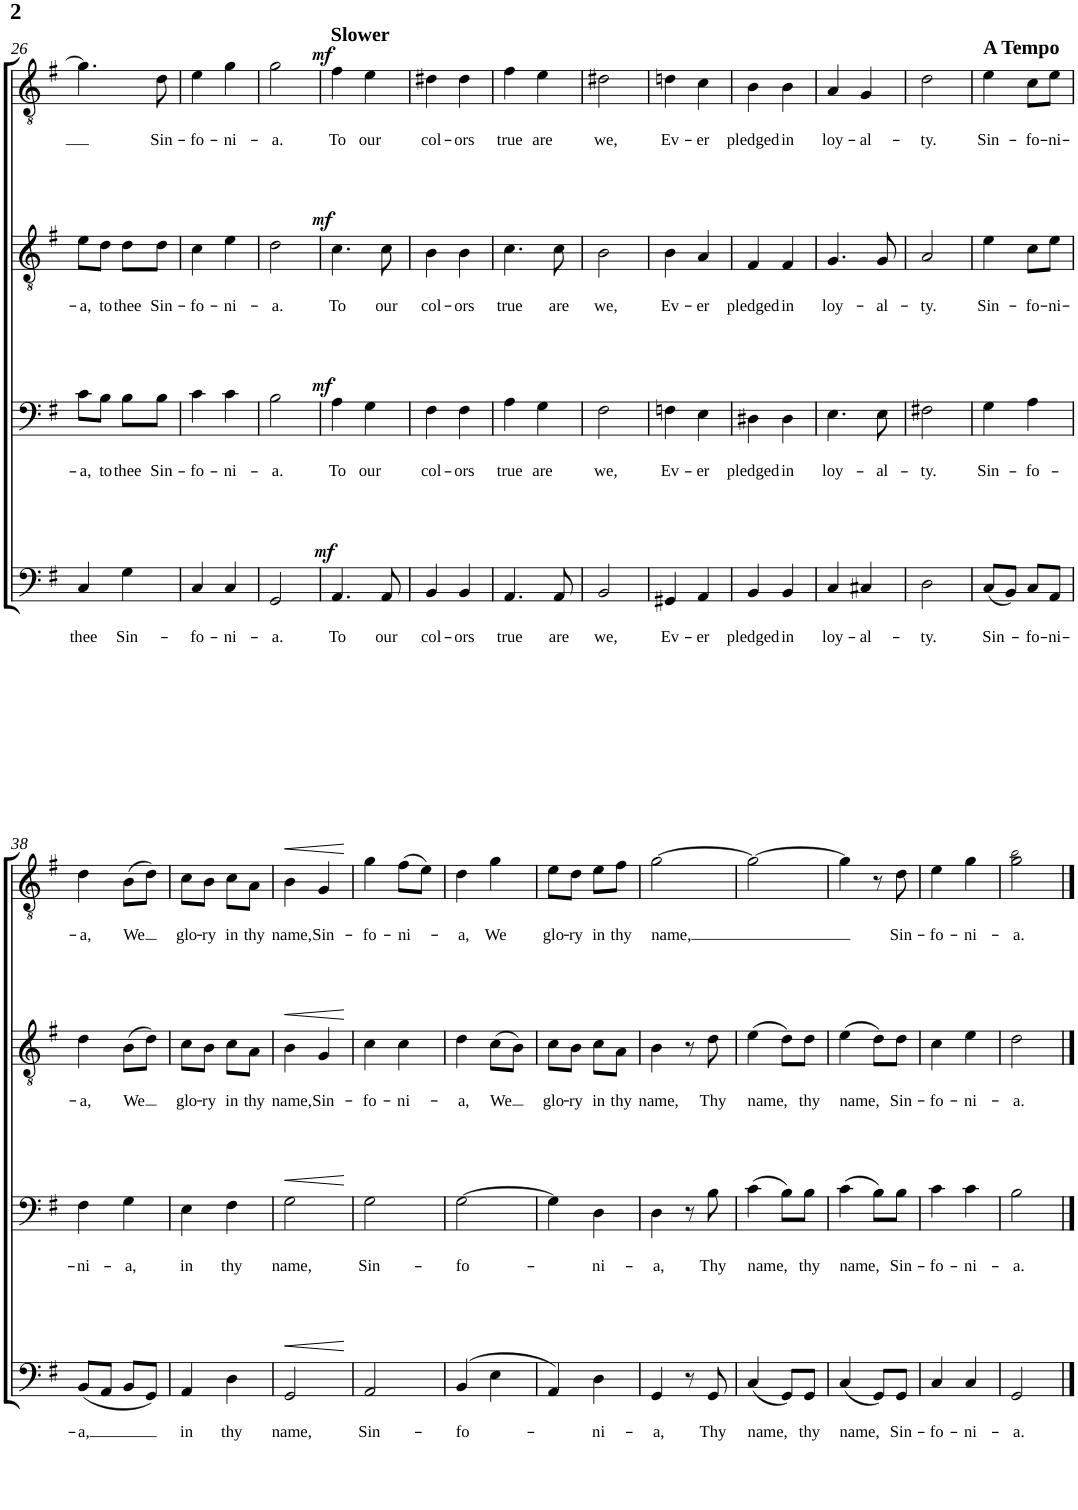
**kern	**text	**dynam	**kern	**text	**dynam	**kern	**text	**dynam	**kern	**text	**dynam
*part4	*part4	*part4	*part3	*part3	*part3	*part2	*part2	*part2	*part1	*part1	*part1
*staff4	*staff4	*staff4	*staff3	*staff3	*staff3	*staff2	*staff2	*staff2	*staff1	*staff1	*staff1
*I"Piano	*	*	*I"Piano	*	*	*I"Piano	*	*	*I"Piano	*	*
*I'Pno	*	*	*I'Pno	*	*	*I'Pno	*	*	*I'Pno	*	*
!!LO:PB:g=z
*clefF4	*	*	*clefF4	*	*	*clefGv2	*	*	*clefGv2	*	*
*k[f#]	*	*	*k[f#]	*	*	*k[f#]	*	*	*k[f#]	*	*
*	*	*	*	*	*	*M2/4	*	*	*M2/4	*	*
=26	=26	=26	=26	=26	=26	=26	=26	=26	=26	=26	=26
!	!LO:LY:b	!	!	!LO:LY:b	!	!	!LO:LY:b	!	!	!	!
4C/	thee	.	8c\L	-a,	.	8e\L	-a,	.	4.g\]	.	.
!	!	!	!	!LO:LY:b	!	!	!LO:LY:b	!	!	!	!
.	.	.	8B\J	to	.	8d\J	to	.	.	.	.
!	!LO:LY:b	!	!	!LO:LY:b	!	!	!LO:LY:b	!	!	!	!
4G\	Sin-	.	8B\L	thee	.	8d\L	thee	.	.	.	.
!	!	!	!	!LO:LY:b	!	!	!LO:LY:b	!	!	!LO:LY:b	!
.	.	.	8B\J	Sin-	.	8d\J	Sin-	.	8d\	Sin-	.
=27	=27	=27	=27	=27	=27	=27	=27	=27	=27	=27	=27
!	!LO:LY:b	!	!	!LO:LY:b	!	!	!LO:LY:b	!	!	!LO:LY:b	!
4C/	-fo-	.	4c\	-fo-	.	4c\	-fo-	.	4e\	-fo-	.
!	!LO:LY:b	!	!	!LO:LY:b	!	!	!LO:LY:b	!	!	!LO:LY:b	!
4C/	-ni-	.	4c\	-ni-	.	4e\	-ni-	.	4g\	-ni-	.
=28	=28	=28	=28	=28	=28	=28	=28	=28	=28	=28	=28
!	!LO:LY:b	!	!	!LO:LY:b	!	!	!LO:LY:b	!	!	!LO:LY:b	!
2GG/	-a.	.	2B\	-a.	.	2d\	-a.	.	2g\	-a.	.
=29	=29	=29	=29	=29	=29	=29	=29	=29	=29	=29	=29
!	!	!	!	!	!	!	!	!	!LO:TX:a:B:t=Slower	!	!
!	!LO:LY:b	!LO:DY:a	!	!LO:LY:b	!LO:DY:a	!	!LO:LY:b	!LO:DY:a	!	!LO:LY:b	!LO:DY:a
4.AA/	To	mf	4A\	To	mf	4.c\	To	mf	4f#\	To	mf
!	!	!	!	!LO:LY:b	!	!	!	!	!	!LO:LY:b	!
.	.	.	4G\	our	.	.	.	.	4e\	our	.
!	!LO:LY:b	!	!	!	!	!	!LO:LY:b	!	!	!	!
8AA/	our	.	.	.	.	8c\	our	.	.	.	.
=30	=30	=30	=30	=30	=30	=30	=30	=30	=30	=30	=30
!	!LO:LY:b	!	!	!LO:LY:b	!	!	!LO:LY:b	!	!	!LO:LY:b	!
4BB/	col-	.	4F#\	col-	.	4B\	col-	.	4d#X\	col-	.
!	!LO:LY:b	!	!	!LO:LY:b	!	!	!LO:LY:b	!	!	!LO:LY:b	!
4BB/	-ors	.	4F#\	-ors	.	4B\	-ors	.	4d#\	-ors	.
=31	=31	=31	=31	=31	=31	=31	=31	=31	=31	=31	=31
!	!LO:LY:b	!	!	!LO:LY:b	!	!	!LO:LY:b	!	!	!LO:LY:b	!
4.AA/	true	.	4A\	true	.	4.c\	true	.	4f#\	true	.
!	!	!	!	!LO:LY:b	!	!	!	!	!	!LO:LY:b	!
.	.	.	4G\	are	.	.	.	.	4e\	are	.
!	!LO:LY:b	!	!	!	!	!	!LO:LY:b	!	!	!	!
8AA/	are	.	.	.	.	8c\	are	.	.	.	.
=32	=32	=32	=32	=32	=32	=32	=32	=32	=32	=32	=32
!	!LO:LY:b	!	!	!LO:LY:b	!	!	!LO:LY:b	!	!	!LO:LY:b	!
2BB/	we,	.	2F#\	we,	.	2B\	we,	.	2d#X\	we,	.
=33	=33	=33	=33	=33	=33	=33	=33	=33	=33	=33	=33
!	!LO:LY:b	!	!	!LO:LY:b	!	!	!LO:LY:b	!	!	!LO:LY:b	!
4GG#X/	Ev-	.	4Fn\	Ev-	.	4B\	Ev-	.	4dn\	Ev-	.
!	!LO:LY:b	!	!	!LO:LY:b	!	!	!LO:LY:b	!	!	!LO:LY:b	!
4AA/	-er	.	4E\	-er	.	4A/	-er	.	4c\	-er	.
=34	=34	=34	=34	=34	=34	=34	=34	=34	=34	=34	=34
!	!LO:LY:b	!	!	!LO:LY:b	!	!	!LO:LY:b	!	!	!LO:LY:b	!
4BB/	pledged	.	4D#X\	pledged	.	4F#/	pledged	.	4B\	pledged	.
!	!LO:LY:b	!	!	!LO:LY:b	!	!	!LO:LY:b	!	!	!LO:LY:b	!
4BB/	in	.	4D#\	in	.	4F#/	in	.	4B\	in	.
=35	=35	=35	=35	=35	=35	=35	=35	=35	=35	=35	=35
!	!LO:LY:b	!	!	!LO:LY:b	!	!	!LO:LY:b	!	!	!LO:LY:b	!
4C/	loy-	.	4.E\	loy-	.	4.G/	loy-	.	4A/	loy-	.
!	!LO:LY:b	!	!	!	!	!	!	!	!	!LO:LY:b	!
4C#X/	-al-	.	.	.	.	.	.	.	4G/	-al-	.
!	!	!	!	!LO:LY:b	!	!	!LO:LY:b	!	!	!	!
.	.	.	8E\	-al-	.	8G/	-al-	.	.	.	.
=36	=36	=36	=36	=36	=36	=36	=36	=36	=36	=36	=36
!	!LO:LY:b	!	!	!LO:LY:b	!	!	!LO:LY:b	!	!	!LO:LY:b	!
2D\	-ty.	.	2F#X\	-ty.	.	2A/	-ty.	.	2d\	-ty.	.
=37	=37	=37	=37	=37	=37	=37	=37	=37	=37	=37	=37
!	!	!	!	!	!	!	!	!	!LO:TX:a:B:t=A Tempo	!	!
!	!LO:LY:b	!	!	!LO:LY:b	!	!	!LO:LY:b	!	!	!LO:LY:b	!
(8C/L	Sin-	.	4G\	Sin-	.	4e\	Sin-	.	4e\	Sin-	.
8BB/J)	.	.	.	.	.	.	.	.	.	.	.
!	!LO:LY:b	!	!	!LO:LY:b	!	!	!LO:LY:b	!	!	!LO:LY:b	!
8C/L	-fo-	.	4A\	-fo-	.	8c\L	-fo-	.	8c\L	-fo-	.
!	!LO:LY:b	!	!	!	!	!	!LO:LY:b	!	!	!LO:LY:b	!
8AA/J	-ni-	.	.	.	.	8e\J	-ni-	.	8e\J	-ni-	.
!!LO:LB:g=z
=38	=38	=38	=38	=38	=38	=38	=38	=38	=38	=38	=38
!	!LO:LY:b	!	!	!LO:LY:b	!	!	!LO:LY:b	!	!	!LO:LY:b	!
(8BB/L	-a,	.	4F#\	-ni-	.	4d\	-a,	.	4d\	-a,	.
8AA/J	.	.	.	.	.	.	.	.	.	.	.
!	!	!	!	!LO:LY:b	!	!	!LO:LY:b	!	!	!LO:LY:b	!
8BB/L	.	.	4G\	-a,	.	(8B\L	We	.	(8B\L	We	.
8GG/J)	.	.	.	.	.	8d\J)	.	.	8d\J)	.	.
=39	=39	=39	=39	=39	=39	=39	=39	=39	=39	=39	=39
!	!LO:LY:b	!	!	!LO:LY:b	!	!	!LO:LY:b	!	!	!LO:LY:b	!
4AA/	in	.	4E\	in	.	8c\L	glo-	.	8c\L	glo-	.
!	!	!	!	!	!	!	!LO:LY:b	!	!	!LO:LY:b	!
.	.	.	.	.	.	8B\J	-ry	.	8B\J	-ry	.
!	!LO:LY:b	!	!	!LO:LY:b	!	!	!LO:LY:b	!	!	!LO:LY:b	!
4D\	thy	.	4F#\	thy	.	8c\L	in	.	8c\L	in	.
!	!	!	!	!	!	!	!LO:LY:b	!	!	!LO:LY:b	!
.	.	.	.	.	.	8A\J	thy	.	8A\J	thy	.
=40	=40	=40	=40	=40	=40	=40	=40	=40	=40	=40	=40
!	!LO:LY:b	!LO:HP:b	!	!LO:LY:b	!LO:HP:b	!	!LO:LY:b	!LO:HP:b	!	!LO:LY:b	!LO:HP:b
2GG/	name,	<	2G\	name,	<	4B\	name,	<	4B\	name,	<
!	!	!	!	!	!	!	!LO:LY:b	!	!	!LO:LY:b	!
.	.	.	.	.	.	4G/	Sin-	.	4G/	Sin-	.
.	.	[	.	.	[	.	.	[	.	.	[
=41	=41	=41	=41	=41	=41	=41	=41	=41	=41	=41	=41
!	!LO:LY:b	!	!	!LO:LY:b	!	!	!LO:LY:b	!	!	!LO:LY:b	!
2AA/	Sin-	.	2G\	Sin-	.	4c\	-fo-	.	4g\	-fo-	.
!	!	!	!	!	!	!	!LO:LY:b	!	!	!LO:LY:b	!
.	.	.	.	.	.	4c\	-ni-	.	(8f#\L	-ni-	.
.	.	.	.	.	.	.	.	.	8e\J)	.	.
=42	=42	=42	=42	=42	=42	=42	=42	=42	=42	=42	=42
!	!LO:LY:b	!	!	!LO:LY:b	!	!	!LO:LY:b	!	!	!LO:LY:b	!
(4BB/	fo-	.	[2G\	-fo-	.	4d\	a,	.	4d\	-a,	.
!	!	!	!	!	!	!	!LO:LY:b	!	!	!LO:LY:b	!
4E\	.	.	.	.	.	(8c\L	We	.	4g\	We	.
.	.	.	.	.	.	8B\J)	.	.	.	.	.
=43	=43	=43	=43	=43	=43	=43	=43	=43	=43	=43	=43
!	!	!	!	!	!	!	!LO:LY:b	!	!	!LO:LY:b	!
4AA/)	.	.	4G\]	.	.	8c\L	glo-	.	8e\L	glo-	.
!	!	!	!	!	!	!	!LO:LY:b	!	!	!LO:LY:b	!
.	.	.	.	.	.	8B\J	-ry	.	8d\J	-ry	.
!	!LO:LY:b	!	!	!LO:LY:b	!	!	!LO:LY:b	!	!	!LO:LY:b	!
4D\	-ni-	.	4D\	ni-	.	8c\L	in	.	8e\L	in	.
!	!	!	!	!	!	!	!LO:LY:b	!	!	!LO:LY:b	!
.	.	.	.	.	.	8A\J	thy	.	8f#\J	thy	.
=44	=44	=44	=44	=44	=44	=44	=44	=44	=44	=44	=44
!	!LO:LY:b	!	!	!LO:LY:b	!	!	!LO:LY:b	!	!	!LO:LY:b	!
4GG/	-a,	.	4D\	-a,	.	4B\	name,	.	[2g\	name,	.
8r	.	.	8r	.	.	8r	.	.	.	.	.
!	!LO:LY:b	!	!	!LO:LY:b	!	!	!LO:LY:b	!	!	!	!
8GG/	Thy	.	8B\	Thy	.	8d\	Thy	.	.	.	.
=45	=45	=45	=45	=45	=45	=45	=45	=45	=45	=45	=45
!	!LO:LY:b	!	!	!LO:LY:b	!	!	!LO:LY:b	!	!	!	!
(4C/	name,	.	(4c\	-name,	.	(4e\	name,	.	2g\_	.	.
8GG/L)	.	.	8B\L)	.	.	8d\L)	.	.	.	.	.
!	!LO:LY:b	!	!	!LO:LY:b	!	!	!LO:LY:b	!	!	!	!
8GG/J	thy	.	8B\J	thy	.	8d\J	thy	.	.	.	.
=46	=46	=46	=46	=46	=46	=46	=46	=46	=46	=46	=46
!	!LO:LY:b	!	!	!LO:LY:b	!	!	!LO:LY:b	!	!	!	!
(4C/	name,	.	(4c\	name,	.	(4e\	-name,	.	4g\]	.	.
8GG/L)	.	.	8B\L)	.	.	8d\L)	.	.	8r	.	.
!	!LO:LY:b	!	!	!LO:LY:b	!	!	!LO:LY:b	!	!	!LO:LY:b	!
8GG/J	Sin-	.	8B\J	Sin-	.	8d\J	Sin-	.	8d\	Sin-	.
=47	=47	=47	=47	=47	=47	=47	=47	=47	=47	=47	=47
!	!LO:LY:b	!	!	!LO:LY:b	!	!	!LO:LY:b	!	!	!LO:LY:b	!
4C/	-fo-	.	4c\	-fo-	.	4c\	-fo-	.	4e\	-fo-	.
!	!LO:LY:b	!	!	!LO:LY:b	!	!	!LO:LY:b	!	!	!LO:LY:b	!
4C/	-ni-	.	4c\	-ni-	.	4e\	-ni-	.	4g\	-ni-	.
=48	=48	=48	=48	=48	=48	=48	=48	=48	=48	=48	=48
!	!LO:LY:b	!	!	!LO:LY:b	!	!	!LO:LY:b	!	!	!LO:LY:b	!
2GG/	-a.	.	2B\	-a.	.	2d\	-a.	.	2g\ 2b!\	-a.	.
==	==	==	==	==	==	==	==	==	==	==	==
*-	*-	*-	*-	*-	*-	*-	*-	*-	*-	*-	*-
